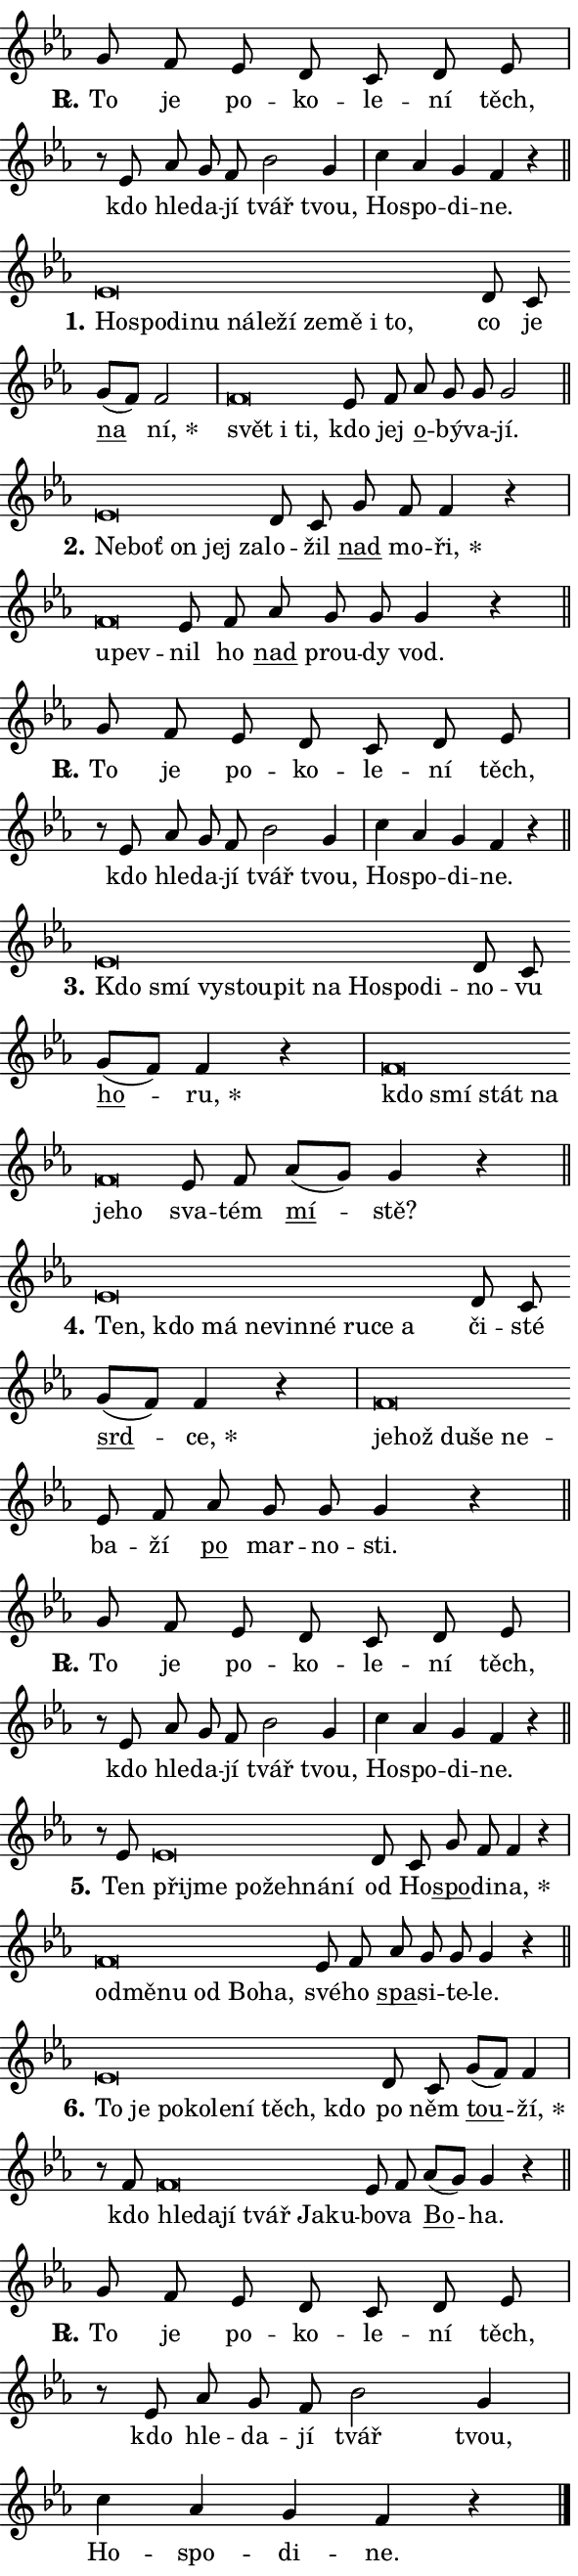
\version "2.24.0"
\header { tagline = "" }
\paper {
  indent = 0\cm
  top-margin = 0\cm
  right-margin = 0.13\cm % to fit lyric hyphens
  bottom-margin = 0\cm
  left-margin = 0\cm
  paper-width = 10\cm
  page-breaking = #ly:one-page-breaking
  system-system-spacing.basic-distance = #11
  score-system-spacing.basic-distance = #11
  ragged-last = ##f
}


%% Author: Thomas Morley
%% https://lists.gnu.org/archive/html/lilypond-user/2020-05/msg00002.html
#(define (line-position grob)
"Returns position of @var[grob} in current system:
   @code{'start}, if at first time-step
   @code{'end}, if at last time-step
   @code{'middle} otherwise
"
  (let* ((col (ly:item-get-column grob))
         (ln (ly:grob-object col 'left-neighbor))
         (rn (ly:grob-object col 'right-neighbor))
         (col-to-check-left (if (ly:grob? ln) ln col))
         (col-to-check-right (if (ly:grob? rn) rn col))
         (break-dir-left
           (and
             (ly:grob-property col-to-check-left 'non-musical #f)
             (ly:item-break-dir col-to-check-left)))
         (break-dir-right
           (and
             (ly:grob-property col-to-check-right 'non-musical #f)
             (ly:item-break-dir col-to-check-right))))
        (cond ((eqv? 1 break-dir-left) 'start)
              ((eqv? -1 break-dir-right) 'end)
              (else 'middle))))

#(define (tranparent-at-line-position vctor)
  (lambda (grob)
  "Relying on @code{line-position} select the relevant enry from @var{vctor}.
Used to determine transparency,"
    (case (line-position grob)
      ((end) (not (vector-ref vctor 0)))
      ((middle) (not (vector-ref vctor 1)))
      ((start) (not (vector-ref vctor 2))))))

noteHeadBreakVisibility =
#(define-music-function (break-visibility)(vector?)
"Makes @code{NoteHead}s transparent relying on @var{break-visibility}"
#{
  \override NoteHead.transparent =
    #(tranparent-at-line-position break-visibility)
#})

#(define delete-ledgers-for-transparent-note-heads
  (lambda (grob)
    "Reads whether a @code{NoteHead} is transparent.
If so this @code{NoteHead} is removed from @code{'note-heads} from
@var{grob}, which is supposed to be @code{LedgerLineSpanner}.
As a result ledgers are not printed for this @code{NoteHead}"
    (let* ((nhds-array (ly:grob-object grob 'note-heads))
           (nhds-list
             (if (ly:grob-array? nhds-array)
                 (ly:grob-array->list nhds-array)
                 '()))
           ;; Relies on the transparent-property being done before
           ;; Staff.LedgerLineSpanner.after-line-breaking is executed.
           ;; This is fragile ...
           (to-keep
             (remove
               (lambda (nhd)
                 (ly:grob-property nhd 'transparent #f))
               nhds-list)))
      ;; TODO find a better method to iterate over grob-arrays, similiar
      ;; to filter/remove etc for lists
      ;; For now rebuilt from scratch
      (set! (ly:grob-object grob 'note-heads)  '())
      (for-each
        (lambda (nhd)
          (ly:pointer-group-interface::add-grob grob 'note-heads nhd))
        to-keep))))

squashNotes = {
  \override NoteHead.X-extent = #'(-0.2 . 0.2)
  \override NoteHead.Y-extent = #'(-0.75 . 0)
  \override NoteHead.stencil =
    #(lambda (grob)
       (let ((pos (ly:grob-property grob 'staff-position)))
         (begin
           (if (< pos -7) (display "ERROR: Lower brevis then expected\n") (display ""))
           (if (<= pos -6) ly:text-interface::print ly:note-head::print))))
}
unSquashNotes = {
  \revert NoteHead.X-extent
  \revert NoteHead.Y-extent
  \revert NoteHead.stencil
}

hideNotes = \noteHeadBreakVisibility #begin-of-line-visible
unHideNotes = \noteHeadBreakVisibility #all-visible

% work-around for resetting accidentals
% https://lilypond.org/doc/v2.23/Documentation/notation/displaying-rhythms#unmetered-music
cadenzaMeasure = {
  \cadenzaOff
  \partial 1024 s1024
  \cadenzaOn
}

#(define-markup-command (accent layout props text) (markup?)
  "Underline accented syllable"
  (interpret-markup layout props
    #{\markup \override #'(offset . 4.3) \underline { #text }#}))

responsum = \markup \concat {
  "R" \hspace #-1.05 \path #0.1 #'((moveto 0 0.07) (lineto 0.9 0.8)) \hspace #0.05 "."
}

spaceSize = #0.6828661417322834 % exact space size for TeX Gyre Schola

\layout {
  \context {
    \Staff
    \remove "Time_signature_engraver"
    \override LedgerLineSpanner.after-line-breaking = #delete-ledgers-for-transparent-note-heads
  }
  \context {
    \Lyrics {
      \override LyricSpace.minimum-distance = \spaceSize
      \override LyricText.font-name = #"TeX Gyre Schola"
      \override LyricText.font-size = 1
      \override StanzaNumber.font-name = #"TeX Gyre Schola Bold"
      \override StanzaNumber.font-size = 1
    }
  }
  \context {
    \Score 
    \override NoteHead.text =
      #(lambda (grob) 
        (let ((pos (ly:grob-property grob 'staff-position)))
          #{\markup {
            \combine
              \halign #-0.55 \raise #(if (= pos -6) 0 0.5) \override #'(thickness . 2) \draw-line #'(3.2 . 0)
              \musicglyph "noteheads.sM1"
          }#}))
  }
}

% magnetic-lyrics.ily
%
%   written by
%     Jean Abou Samra <jean@abou-samra.fr>
%     Werner Lemberg <wl@gnu.org>
%
%   adapted by
%     Jiri Hon <jiri.hon@gmail.com>
%
% Version 2022-Apr-15

% https://www.mail-archive.com/lilypond-user@gnu.org/msg149350.html

#(define (Left_hyphen_pointer_engraver context)
   "Collect syllable-hyphen-syllable occurrences in lyrics and store
them in properties.  This engraver only looks to the left.  For
example, if the lyrics input is @code{foo -- bar}, it does the
following.

@itemize @bullet
@item
Set the @code{text} property of the @code{LyricHyphen} grob between
@q{foo} and @q{bar} to @code{foo}.

@item
Set the @code{left-hyphen} property of the @code{LyricText} grob with
text @q{foo} to the @code{LyricHyphen} grob between @q{foo} and
@q{bar}.
@end itemize

Use this auxiliary engraver in combination with the
@code{lyric-@/text::@/apply-@/magnetic-@/offset!} hook."
   (let ((hyphen #f)
         (text #f))
     (make-engraver
      (acknowledgers
       ((lyric-syllable-interface engraver grob source-engraver)
        (set! text grob)))
      (end-acknowledgers
       ((lyric-hyphen-interface engraver grob source-engraver)
        ;(when (not (grob::has-interface grob 'lyric-space-interface))
          (set! hyphen grob)));)
      ((stop-translation-timestep engraver)
       (when (and text hyphen)
         (ly:grob-set-object! text 'left-hyphen hyphen))
       (set! text #f)
       (set! hyphen #f)))))

#(define (lyric-text::apply-magnetic-offset! grob)
   "If the space between two syllables is less than the value in
property @code{LyricText@/.details@/.squash-threshold}, move the right
syllable to the left so that it gets concatenated with the left
syllable.

Use this function as a hook for
@code{LyricText@/.after-@/line-@/breaking} if the
@code{Left_@/hyphen_@/pointer_@/engraver} is active."
   (let ((hyphen (ly:grob-object grob 'left-hyphen #f)))
     (when hyphen
       (let ((left-text (ly:spanner-bound hyphen LEFT)))
         (when (grob::has-interface left-text 'lyric-syllable-interface)
           (let* ((common (ly:grob-common-refpoint grob left-text X))
                  (this-x-ext (ly:grob-extent grob common X))
                  (left-x-ext
                   (begin
                     ;; Trigger magnetism for left-text.
                     (ly:grob-property left-text 'after-line-breaking)
                     (ly:grob-extent left-text common X)))
                  ;; `delta` is the gap width between two syllables.
                  (delta (- (interval-start this-x-ext)
                            (interval-end left-x-ext)))
                  (details (ly:grob-property grob 'details))
                  (threshold (assoc-get 'squash-threshold details 0.2)))
             (when (< delta threshold)
               (let* (;; We have to manipulate the input text so that
                      ;; ligatures crossing syllable boundaries are not
                      ;; disabled.  For languages based on the Latin
                      ;; script this is essentially a beautification.
                      ;; However, for non-Western scripts it can be a
                      ;; necessity.
                      (lt (ly:grob-property left-text 'text))
                      (rt (ly:grob-property grob 'text))
                      (is-space (grob::has-interface hyphen 'lyric-space-interface))
                      (space (if is-space " " ""))
                      (extra-delta (if is-space spaceSize 0))
                      ;; Append new syllable.
                      (ltrt-space (if (and (string? lt) (string? rt))
                                (string-append lt space rt)
                                (make-concat-markup (list lt space rt))))
                      ;; Right-align `ltrt` to the right side.
                      (ltrt-space-markup (grob-interpret-markup
                               grob
                               (make-translate-markup
                                (cons (interval-length this-x-ext) 0)
                                (make-right-align-markup ltrt-space)))))
                 (begin
                   ;; Don't print `left-text`.
                   (ly:grob-set-property! left-text 'stencil #f)
                   ;; Set text and stencil (which holds all collected
                   ;; syllables so far) and shift it to the left.
                   (ly:grob-set-property! grob 'text ltrt-space)
                   (ly:grob-set-property! grob 'stencil ltrt-space-markup)
                   (ly:grob-translate-axis! grob (- (- delta extra-delta)) X))))))))))


#(define (lyric-hyphen::displace-bounds-first grob)
   ;; Make very sure this callback isn't triggered too early.
   (let ((left (ly:spanner-bound grob LEFT))
         (right (ly:spanner-bound grob RIGHT)))
     (ly:grob-property left 'after-line-breaking)
     (ly:grob-property right 'after-line-breaking)
     (ly:lyric-hyphen::print grob)))

squashThreshold = #0.4

\layout {
  \context {
    \Lyrics
    \consists #Left_hyphen_pointer_engraver
    \override LyricText.after-line-breaking =
      #lyric-text::apply-magnetic-offset!
    \override LyricHyphen.stencil = #lyric-hyphen::displace-bounds-first
    \override LyricText.details.squash-threshold = \squashThreshold
    \override LyricHyphen.minimum-distance = 0
    \override LyricHyphen.minimum-length = \squashThreshold
  }
}

squashText = \override LyricText.details.squash-threshold = 9999
unSquashText = \override LyricText.details.squash-threshold = \squashThreshold

leftText = \override LyricText.self-alignment-X = #LEFT
unLeftText = \revert LyricText.self-alignment-X

starOffset = #(lambda (grob) 
                (let ((x_offset (ly:self-alignment-interface::aligned-on-x-parent grob)))
                  (if (= x_offset 0) 0 (+ x_offset 1.2))))

star = #(define-music-function (syllable)(string?)
"Append star separator at the end of a syllable"
#{
  \once \override LyricText.X-offset = #starOffset
  \lyricmode { \markup {
    #syllable
    \override #'((font-name . "TeX Gyre Schola Bold")) \hspace #0.2 \lower #0.65 \larger "*"
  } }
#})

starAccent = #(define-music-function (syllable)(string?)
"Append star separator at the end of a syllable and make accent"
#{
  \once \override LyricText.X-offset = #starOffset
  \lyricmode { \markup {
    \accent #syllable
    \override #'((font-name . "TeX Gyre Schola Bold")) \hspace #0.2 \lower #0.65 \larger "*"
  } }
#})

breath = #(define-music-function (syllable)(string?)
"Append breathing indicator at the end of a syllable"
#{
  \lyricmode { \markup { #syllable "+" } }
#})

optionalBreath = #(define-music-function (syllable)(string?)
"Append optional breathing indicator at the end of a syllable"
#{
  \lyricmode { \markup { #syllable "(+)" } }
#})


\score {
    <<
        \new Voice = "melody" { \cadenzaOn \key es \major \relative { g'8 f es d c d es \cadenzaMeasure \bar "|" r8 es as g f bes2 g4 \cadenzaMeasure \bar "|" c as g f r \cadenzaMeasure \bar "||" \break } }
        \new Lyrics \lyricsto "melody" { \lyricmode { \set stanza = \responsum
To je po -- ko -- le -- ní těch, kdo hle -- da -- jí tvář tvou, Ho -- spo -- di -- ne. } }
    >>
    \layout {}
}

\score {
    <<
        \new Voice = "melody" { \cadenzaOn \key es \major \relative { \squashNotes es'\breve*1/16 \hideNotes \breve*1/16 \bar "" \breve*1/16 \bar "" \breve*1/16 \bar "" \breve*1/16 \bar "" \breve*1/16 \bar "" \breve*1/16 \bar "" \breve*1/16 \bar "" \breve*1/16 \bar "" \breve*1/16 \breve*1/16 \bar "" \unHideNotes \unSquashNotes d8 c \bar "" g'[( f)] f2 \cadenzaMeasure \bar "|" \squashNotes f\breve*1/16 \hideNotes \breve*1/16 \breve*1/16 \bar "" \unHideNotes \unSquashNotes es8 f \bar "" as g g g2 \cadenzaMeasure \bar "||" \break } }
        \new Lyrics \lyricsto "melody" { \lyricmode { \set stanza = "1."
\leftText Ho -- \squashText spo -- di -- nu ná -- le -- ží ze -- mě i to, \unLeftText \unSquashText co je \markup \accent na \star ní, \leftText svět \squashText i ti, \unLeftText \unSquashText kdo jej \markup \accent o -- bý -- va -- jí. } }
    >>
    \layout {}
}

\score {
    <<
        \new Voice = "melody" { \cadenzaOn \key es \major \relative { \squashNotes es'\breve*1/16 \hideNotes \breve*1/16 \bar "" \breve*1/16 \bar "" \breve*1/16 \breve*1/16 \bar "" \unHideNotes \unSquashNotes d8 c \bar "" g' f f4 r \cadenzaMeasure \bar "|" \squashNotes f\breve*1/16 \hideNotes \breve*1/16 \bar "" \unHideNotes \unSquashNotes es8 f \bar "" as g g g4 r \cadenzaMeasure \bar "||" \break } }
        \new Lyrics \lyricsto "melody" { \lyricmode { \set stanza = "2."
\leftText Ne -- \squashText boť on jej za -- \unLeftText \unSquashText lo -- žil \markup \accent nad mo -- \star ři, \leftText u -- \squashText pev -- \unLeftText \unSquashText nil ho \markup \accent nad prou -- dy vod. } }
    >>
    \layout {}
}

\score {
    <<
        \new Voice = "melody" { \cadenzaOn \key es \major \relative { g'8 f es d c d es \cadenzaMeasure \bar "|" r8 es as g f bes2 g4 \cadenzaMeasure \bar "|" c as g f r \cadenzaMeasure \bar "||" \break } }
        \new Lyrics \lyricsto "melody" { \lyricmode { \set stanza = \responsum
To je po -- ko -- le -- ní těch, kdo hle -- da -- jí tvář tvou, Ho -- spo -- di -- ne. } }
    >>
    \layout {}
}

\score {
    <<
        \new Voice = "melody" { \cadenzaOn \key es \major \relative { \squashNotes es'\breve*1/16 \hideNotes \breve*1/16 \bar "" \breve*1/16 \bar "" \breve*1/16 \bar "" \breve*1/16 \bar "" \breve*1/16 \bar "" \breve*1/16 \bar "" \breve*1/16 \breve*1/16 \bar "" \unHideNotes \unSquashNotes d8 c \bar "" g'[( f)] f4 r \cadenzaMeasure \bar "|" \squashNotes f\breve*1/16 \hideNotes \breve*1/16 \bar "" \breve*1/16 \bar "" \breve*1/16 \bar "" \breve*1/16 \breve*1/16 \bar "" \unHideNotes \unSquashNotes es8 f \bar "" as[( g)] g4 r \cadenzaMeasure \bar "||" \break } }
        \new Lyrics \lyricsto "melody" { \lyricmode { \set stanza = "3."
\leftText Kdo \squashText smí vy -- stou -- pit na Ho -- spo -- di -- \unLeftText \unSquashText no -- vu \markup \accent ho -- \star ru, \leftText kdo \squashText smí stát na je -- ho \unLeftText \unSquashText sva -- tém \markup \accent mí -- stě? } }
    >>
    \layout {}
}

\score {
    <<
        \new Voice = "melody" { \cadenzaOn \key es \major \relative { \squashNotes es'\breve*1/16 \hideNotes \breve*1/16 \bar "" \breve*1/16 \bar "" \breve*1/16 \bar "" \breve*1/16 \bar "" \breve*1/16 \bar "" \breve*1/16 \bar "" \breve*1/16 \breve*1/16 \bar "" \unHideNotes \unSquashNotes d8 c \bar "" g'[( f)] f4 r \cadenzaMeasure \bar "|" \squashNotes f\breve*1/16 \hideNotes \breve*1/16 \bar "" \breve*1/16 \bar "" \breve*1/16 \breve*1/16 \bar "" \unHideNotes \unSquashNotes es8 f \bar "" as g g g4 r \cadenzaMeasure \bar "||" \break } }
        \new Lyrics \lyricsto "melody" { \lyricmode { \set stanza = "4."
\leftText Ten, \squashText kdo má ne -- vin -- né ru -- ce a \unLeftText \unSquashText či -- sté \markup \accent srd -- \star ce, \leftText je -- \squashText hož du -- še ne -- \unLeftText \unSquashText ba -- ží \markup \accent po mar -- no -- sti. } }
    >>
    \layout {}
}

\score {
    <<
        \new Voice = "melody" { \cadenzaOn \key es \major \relative { g'8 f es d c d es \cadenzaMeasure \bar "|" r8 es as g f bes2 g4 \cadenzaMeasure \bar "|" c as g f r \cadenzaMeasure \bar "||" \break } }
        \new Lyrics \lyricsto "melody" { \lyricmode { \set stanza = \responsum
To je po -- ko -- le -- ní těch, kdo hle -- da -- jí tvář tvou, Ho -- spo -- di -- ne. } }
    >>
    \layout {}
}

\score {
    <<
        \new Voice = "melody" { \cadenzaOn \key es \major \relative { r8 es'8 \squashNotes es\breve*1/16 \hideNotes \breve*1/16 \bar "" \breve*1/16 \bar "" \breve*1/16 \bar "" \breve*1/16 \breve*1/16 \bar "" \unHideNotes \unSquashNotes d8 c \bar "" g' f f4 r \cadenzaMeasure \bar "|" \squashNotes f\breve*1/16 \hideNotes \breve*1/16 \bar "" \breve*1/16 \bar "" \breve*1/16 \bar "" \breve*1/16 \breve*1/16 \bar "" \unHideNotes \unSquashNotes es8 f \bar "" as g g g4 r \cadenzaMeasure \bar "||" \break } }
        \new Lyrics \lyricsto "melody" { \lyricmode { \set stanza = "5."
Ten \leftText při -- \squashText jme po -- žeh -- ná -- ní \unLeftText \unSquashText od Ho -- \markup \accent spo -- di -- \star na, \leftText od -- \squashText mě -- nu od Bo -- ha, \unLeftText \unSquashText své -- ho \markup \accent spa -- si -- te -- le. } }
    >>
    \layout {}
}

\score {
    <<
        \new Voice = "melody" { \cadenzaOn \key es \major \relative { \squashNotes es'\breve*1/16 \hideNotes \breve*1/16 \bar "" \breve*1/16 \bar "" \breve*1/16 \bar "" \breve*1/16 \bar "" \breve*1/16 \bar "" \breve*1/16 \breve*1/16 \bar "" \unHideNotes \unSquashNotes d8 c \bar "" g'[( f)] f4 \cadenzaMeasure \bar "|" r8 f8 \squashNotes f\breve*1/16 \hideNotes \breve*1/16 \bar "" \breve*1/16 \bar "" \breve*1/16 \bar "" \breve*1/16 \breve*1/16 \bar "" \unHideNotes \unSquashNotes es8 f \bar "" as[( g)] g4 r \cadenzaMeasure \bar "||" \break } }
        \new Lyrics \lyricsto "melody" { \lyricmode { \set stanza = "6."
\leftText To \squashText je po -- ko -- le -- ní těch, kdo \unLeftText \unSquashText po něm \markup \accent tou -- \star ží, kdo \leftText hle -- \squashText da -- jí tvář Ja -- ku -- \unLeftText \unSquashText bo -- va \markup \accent Bo -- ha. } }
    >>
    \layout {}
}

\score {
    <<
        \new Voice = "melody" { \cadenzaOn \key es \major \relative { g'8 f es d c d es \cadenzaMeasure \bar "|" r8 es as g f bes2 g4 \cadenzaMeasure \bar "|" c as g f r \cadenzaMeasure \bar "||" \break } \bar "|." }
        \new Lyrics \lyricsto "melody" { \lyricmode { \set stanza = \responsum
To je po -- ko -- le -- ní těch, kdo hle -- da -- jí tvář tvou, Ho -- spo -- di -- ne. } }
    >>
    \layout {}
}
